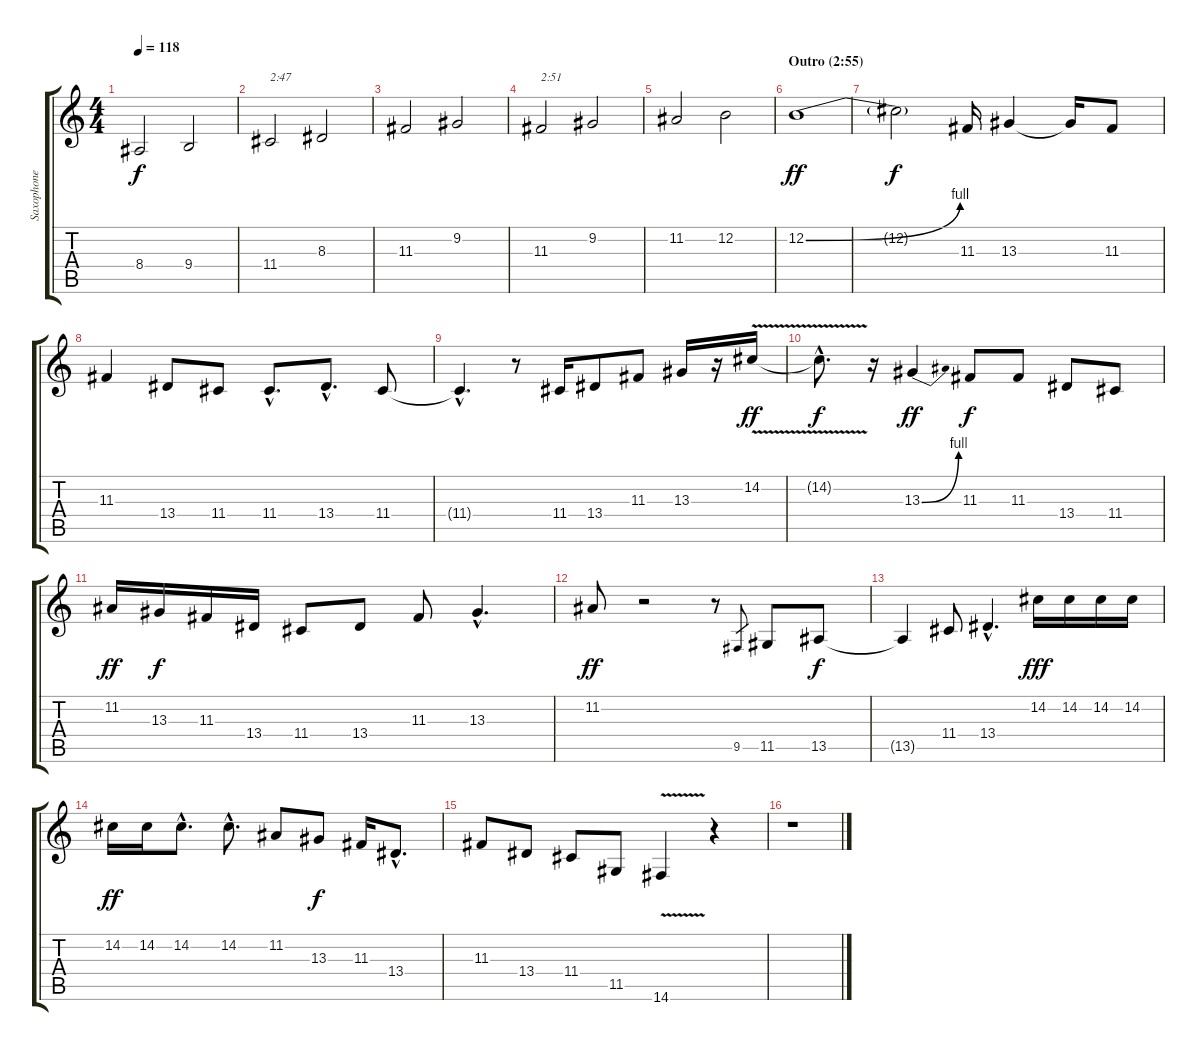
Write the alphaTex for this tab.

\track ("Saxophone" "Saxophone") {instrument tenorsax}
\staff {score tabs}
\tuning (E4 B3 G3 D3 A2 E2) {hide}
\ts (4 4)
\tempo 118
\clef g2
\ks c
8.4.2{dy f} 9.4.2 |
11.4.2{txt "2:47"} 8.3.2 |
11.3.2 9.2.2 |
11.3.2{txt "2:51"} 9.2.2 |
11.2.2 12.2.2 |
\section ("" "Outro (2:55)")
12.2{be (bend 0 0 60 4)}.1{dy ff} |
12.2{t}.2{dy f} 11.3.16 13.3.4 13.3{t}.16 11.3.8 |
11.3.4 13.4.8 11.4.8 11.4{hac}.8{d} 13.4{hac}.8{d} 11.4.8 |
11.4{hac t}.4{d} r.8 11.4.16 13.4.8 11.3.8 13.3.16 r.16 14.2{v}.16{dy ff} |
14.2{hac t}.8{d dy f} r.16 13.3{be (bend 0 0 60 4)}.4{dy ff} 11.3.8{dy f} 11.3.8 13.4.8 11.4.8 |
11.2.16{dy ff} 13.3.16{dy f} 11.3.16 13.4.16 11.4.8 13.4.8 11.3.8 13.3{hac}.4{d} |
11.2.8{dy ff} r.2 r.8 9.5.8{gr} 11.5.8 13.5.8{dy f} |
13.5{t}.4 11.4.8 13.4{hac}.4{d} 14.2.16{dy fff} 14.2.16 14.2.16 14.2.16 |
14.2.16{dy ff} 14.2.16 14.2{hac}.8{d} 14.2{hac}.8{d} 11.2.8 13.3.8{dy f} 11.3.16 13.4{hac}.8{d} |
11.3.8 13.4.8 11.4.8 11.5.8 14.6{v}.4 r.4 |
r.1
